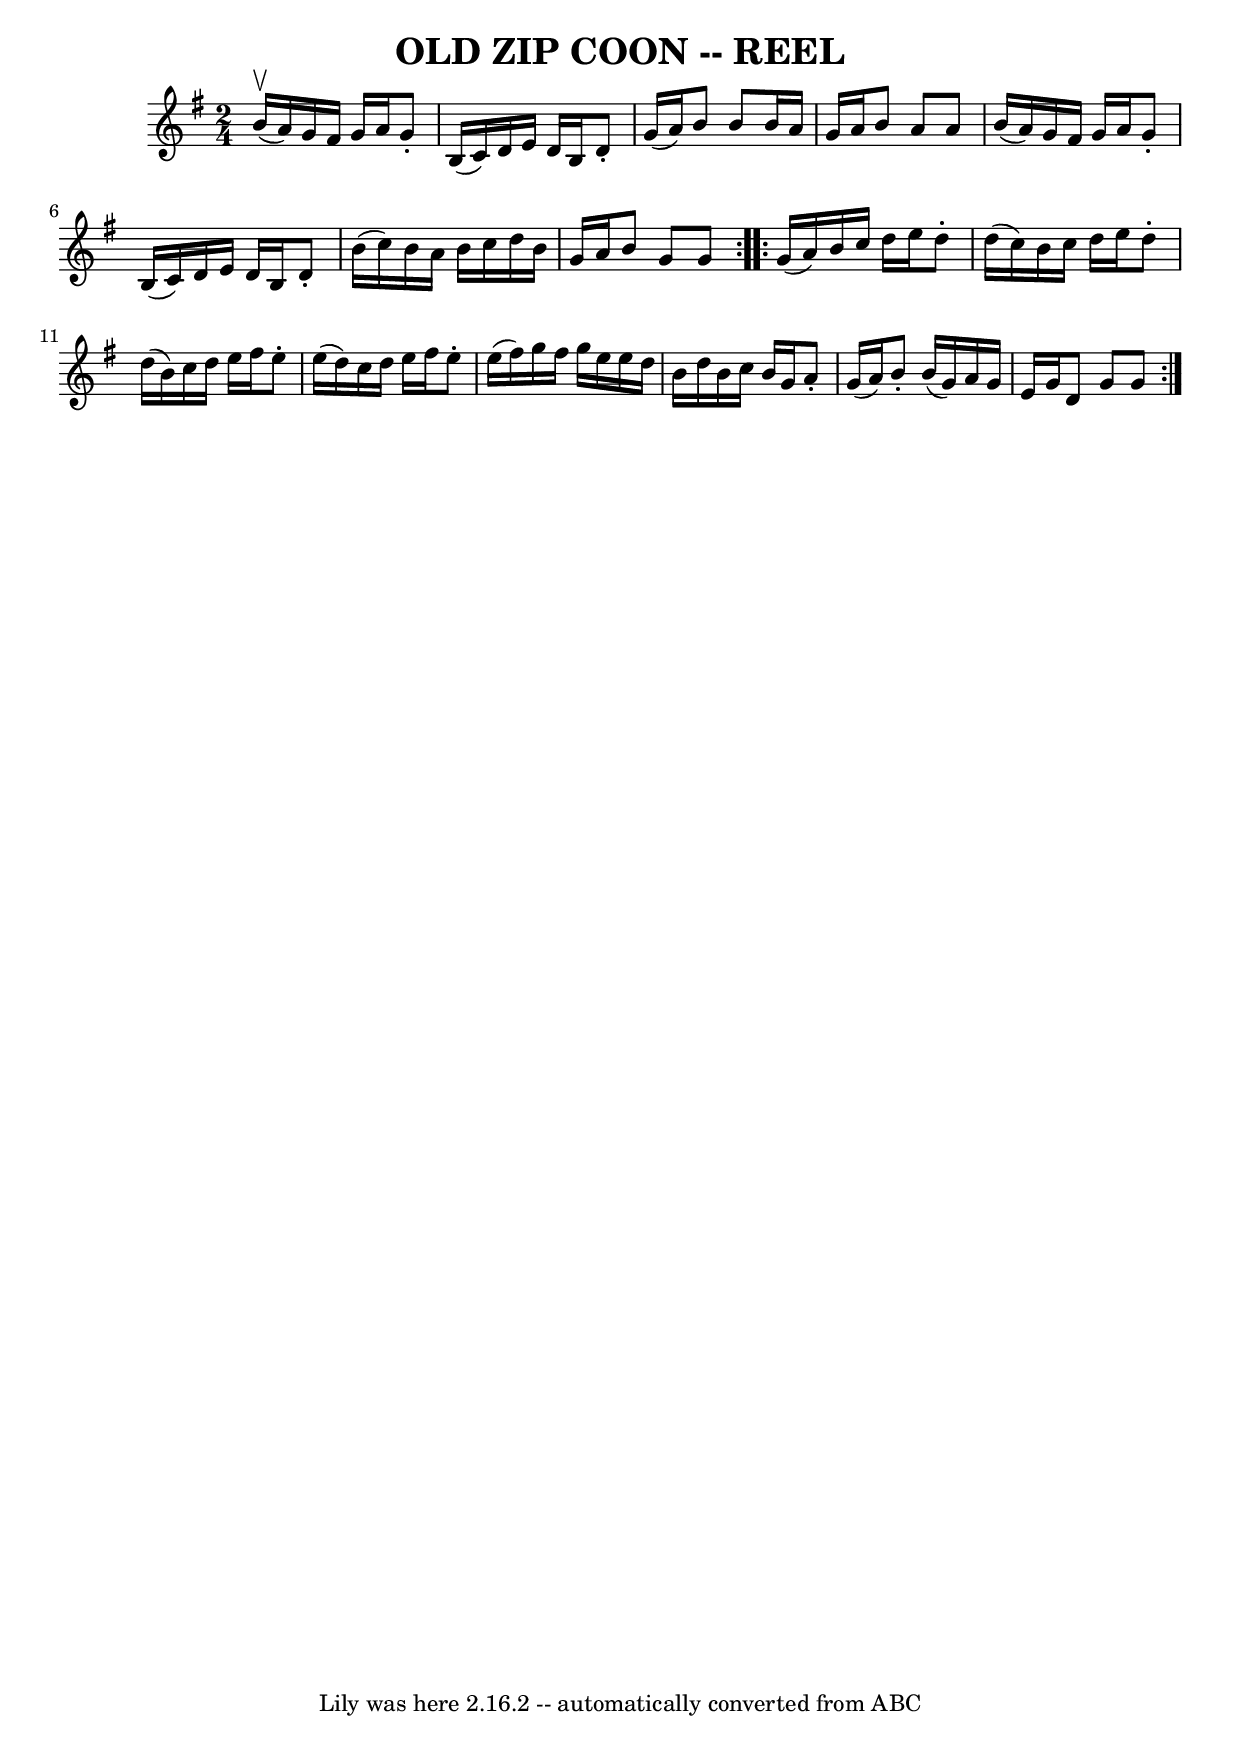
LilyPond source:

\version "2.16.2"
\include "Mammoth.ily"
\header {
  %% book = "Ryan's Mammoth Collection of Fiddle Tunes"
  crossRefNumber = "1"
  footnotes = "\\\\OLD ZIP COON. -- First couple down the outside and back  up  the centre,\\\\[second couple down  the centre and back up the outside at: same time.]\\\\First couple down the centre and back up the outside, [second couple down\\\\the outside and back up the centre at: same time.] First and second couples\\\\down the centre together, back. -- First couple cast off,  right and  left\\\\four."
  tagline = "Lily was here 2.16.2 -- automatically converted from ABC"
  title = "OLD ZIP COON -- REEL"

}
voicedefault =  {



  \repeat volta 2 {

    \time 2/4 
    \key g \major     b'16^\upbow(a'16)  |
    g'16 fis'16       g'16 a'16 g'8-. b16 (c'16)    |
    d'16 e'16 d'16        b16 d'8-. g'16 (a'16)    |
    b'8 b'8 b'16 a'16         g'16 a'16     |
    b'8 a'8 a'8 b'16 (a'16)   |
         g'16 fis'16 g'16 a'16 g'8-. b16 (c'16)    |
    d'16       e'16 d'16 b16 d'8-. b'16 (c''16)    |
    b'16 a'16       b'16 c''16 d''16 b'16 g'16 a'16     |
    b'8 g'8    
    g'8  
  } 
  \repeat volta 2 {     g'16 (a'16)  |
    b'16 c''16         d''16 e''16 d''8-. d''16 (c''16)    |
    b'16 c''16         d''16 e''16 d''8-. d''16 (b'16)    |
    c''16 d''16         e''16 fis''16 e''8-. e''16 (d''16)    |
    c''16 d''16        e''16 fis''16 e''8-. e''16 (fis''16)    |
    g''16         fis''16 g''16 e''16 e''16 d''16 b'16 d''16     |
    b'16      c''16 b'16 g'16 a'8-. g'16 (a'16)    |
    b'8-.        b'16 (g'16) a'16 g'16 e'16 g'16     |
    d'8 g'8    
    g'8  
  }   

}

\score{
  <<

    \context Staff="default"
    {
      \voicedefault 
      
    }

  >>
  \layout {
    
  }
  \midi {
  }

}
